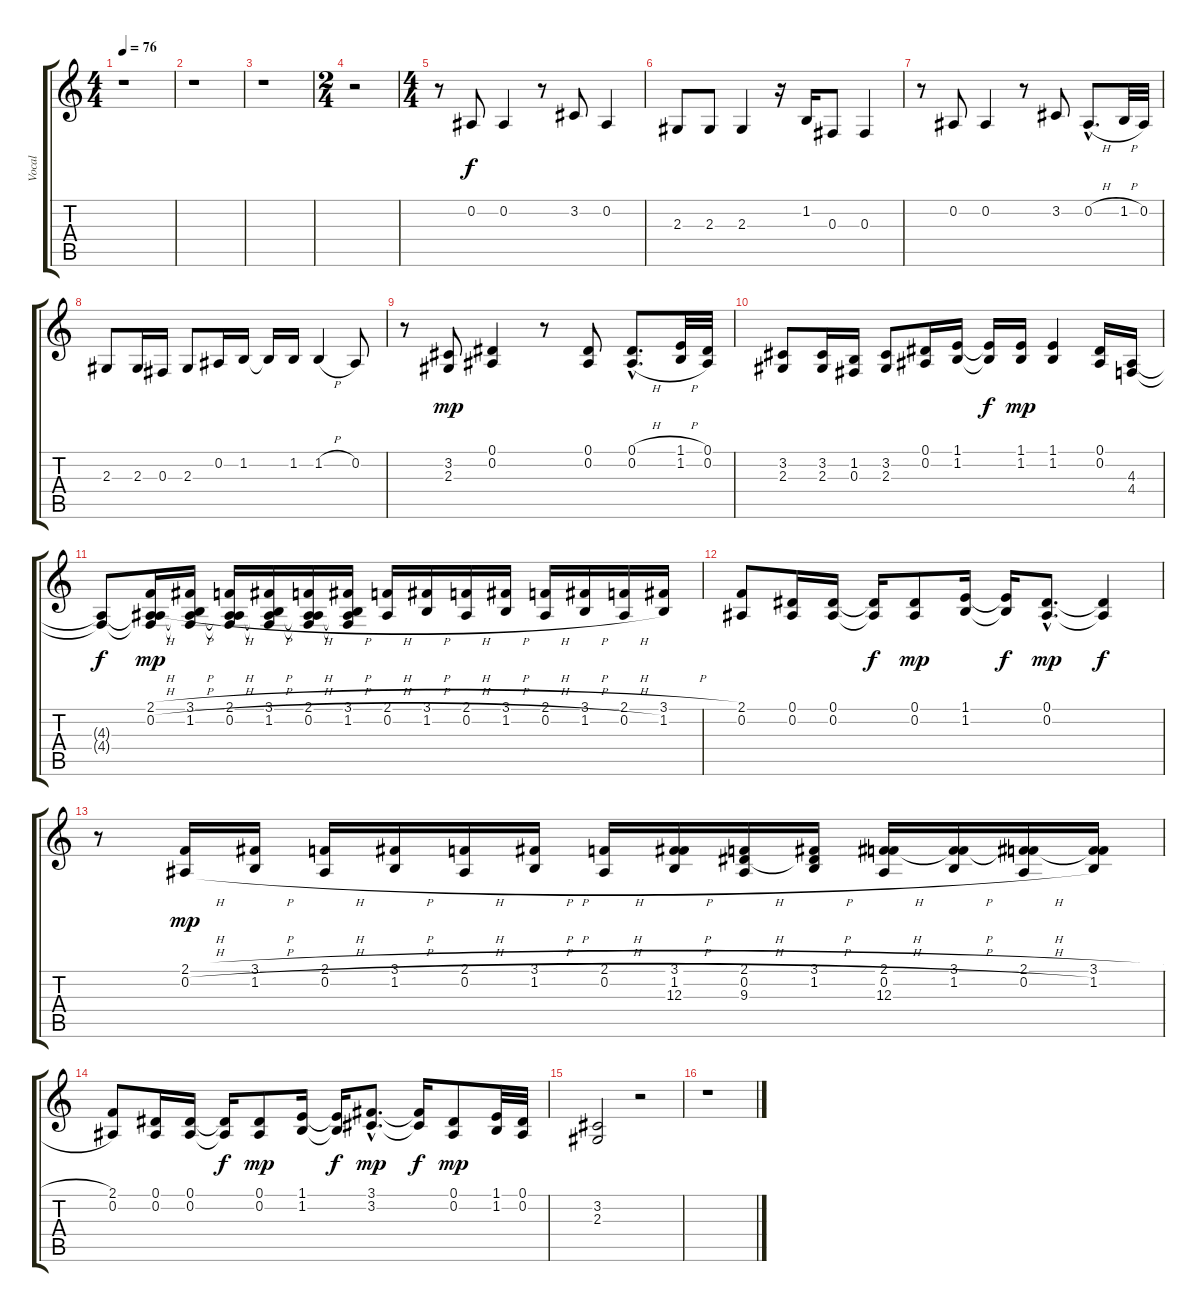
\track ("Vocal" "Vocal") {instrument lead8bassandlead}
\staff {score tabs}
\tuning (Eb4 Bb3 Gb3 Db3 Ab2 Eb2) {hide}
\ts (4 4)
\tempo 76
\clef g2
\ks c
r.1{dy f} |
r.1 |
r.1 |
\ts (2 4)
r.2 |
\ts (4 4)
r.8 0.2.8 0.2.4 r.8 3.2.8 0.2.4 |
2.3.8 2.3.8 2.3.4 r.16 1.2.16 0.3.8 0.3.4 |
r.8 0.2.8 0.2.4 r.8 3.2.8 0.2{h hac}.8{d} 1.2{h}.32 0.2.32 |
2.3.8 2.3.16 0.3.16 2.3.8 0.2.16 1.2.16 1.2{t}.16 1.2.16 1.2{h}.4 0.2.8 |
r.8 (3.2 2.3).8{dy mp} (0.1 0.2).4 r.8 (0.1 0.2).8 (0.1{h hac} 0.2{h hac}).8{d} (1.1{h} 1.2{h}).32 (0.1 0.2).32 |
(3.2 2.3).8 (3.2 2.3).16 (1.2 0.3).16 (3.2 2.3).8 (0.1 0.2).16 (1.1 1.2).16 (1.1{t} 1.2{t}).16{dy f} (1.1 1.2).16{dy mp} (1.1 1.2).4 (0.1 0.2).16 (4.3 4.4).16 |
(4.3{t} 4.4{t}).8{dy f} (2.1{h} 0.2{h} 4.3{t} 4.4{t}).16{dy mp} (3.1{h} 1.2{h} 4.3{t} 4.4{t}).16 (2.1{h} 0.2{h} 4.3{t} 4.4{t}).16 (3.1{h} 1.2{h} 4.3{t} 4.4{t}).16 (2.1{h} 0.2{h} 4.3{t} 4.4{t}).16 (3.1{h} 1.2{h} 4.3{t} 4.4{t}).16 (2.1{h} 0.2{h}).16 (3.1{h} 1.2{h}).16 (2.1{h} 0.2{h}).16 (3.1{h} 1.2{h}).16 (2.1{h} 0.2{h}).16 (3.1{h} 1.2{h}).16 (2.1{h} 0.2{h}).16 (3.1{h} 1.2).16 |
(2.1 0.2).8 (0.1 0.2).16 (0.1 0.2).16 (0.1{t} 0.2{t}).16{dy f} (0.1 0.2).8{dy mp} (1.1 1.2).16 (1.1{t} 1.2{t}).16{dy f} (0.1{hac} 0.2{hac}).8{d dy mp} (0.1{t} 0.2{t}).4{dy f} |
r.8 (2.1{h} 0.2{h}).16{dy mp} (3.1{h} 1.2{h}).16 (2.1{h} 0.2{h}).16 (3.1{h} 1.2{h}).16 (2.1{h} 0.2{h}).16 (3.1{h} 1.2{h}).16 (2.1{h} 0.2{h}).16 (3.1{h} 1.2{h} 12.3).16 (2.1{h} 0.2{h} 9.3).16 (3.1{h} 1.2{h} 9.3{t}).16 (2.1{h} 0.2{h} 12.3).16 (3.1{h} 1.2{h} 12.3{t}).16 (2.1{h} 0.2{h} 12.3{t}).16 (3.1{h} 1.2 12.3{t}).16 |
(2.1 0.2).8 (0.1 0.2).16 (0.1 0.2).16 (0.1{t} 0.2{t}).16{dy f} (0.1 0.2).8{dy mp} (1.1 1.2).16 (1.1{t} 1.2{t}).16{dy f} (3.1{hac} 3.2{hac}).8{d dy mp} (3.1{t} 3.2{t}).16{dy f} (0.1 0.2).8{dy mp} (1.1 1.2).32 (0.1 0.2).32 |
(3.2 2.3).2 r.2 |
r.1
